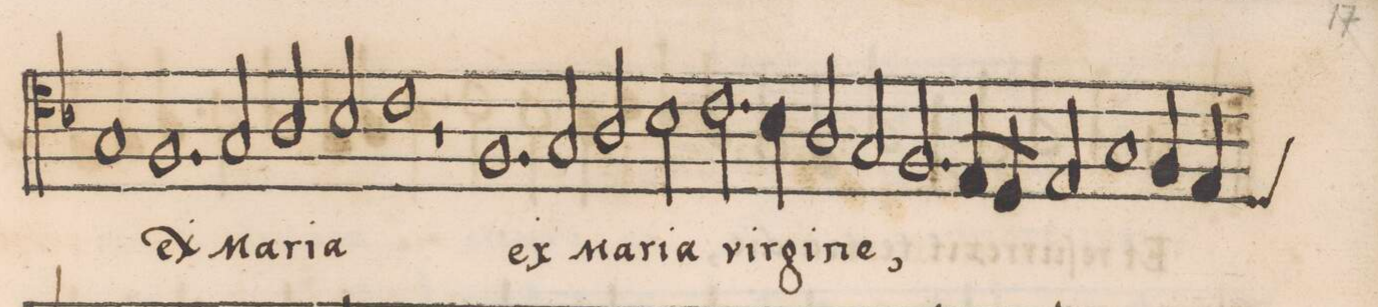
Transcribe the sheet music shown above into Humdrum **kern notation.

**kern	**text
*I"TENOR	*
*clefC4	*
*k[b-]	*
*M2/1	*
1G	.
=84-	=84-
1.F	ex
2G/	Ma-
=85-	=85-
2A/	-ri-
2B-/	-a
1c	.
=86-	=86-
1r	.
1.F	ex
=87-	=87-
2G/	Ma-
2A/	-ri-
2B-\	-a
=88-	=88-
2.c\	vir-
4B-\	-gi-
2A/	-ne,
2G/	.
=89-	=89-
2.F/	.
8E/L	.
8D/J	.
2E/	.
1G/	.
=90-	=90-
4F/	.
*custos:D	*
4E/	.
*-	*-
